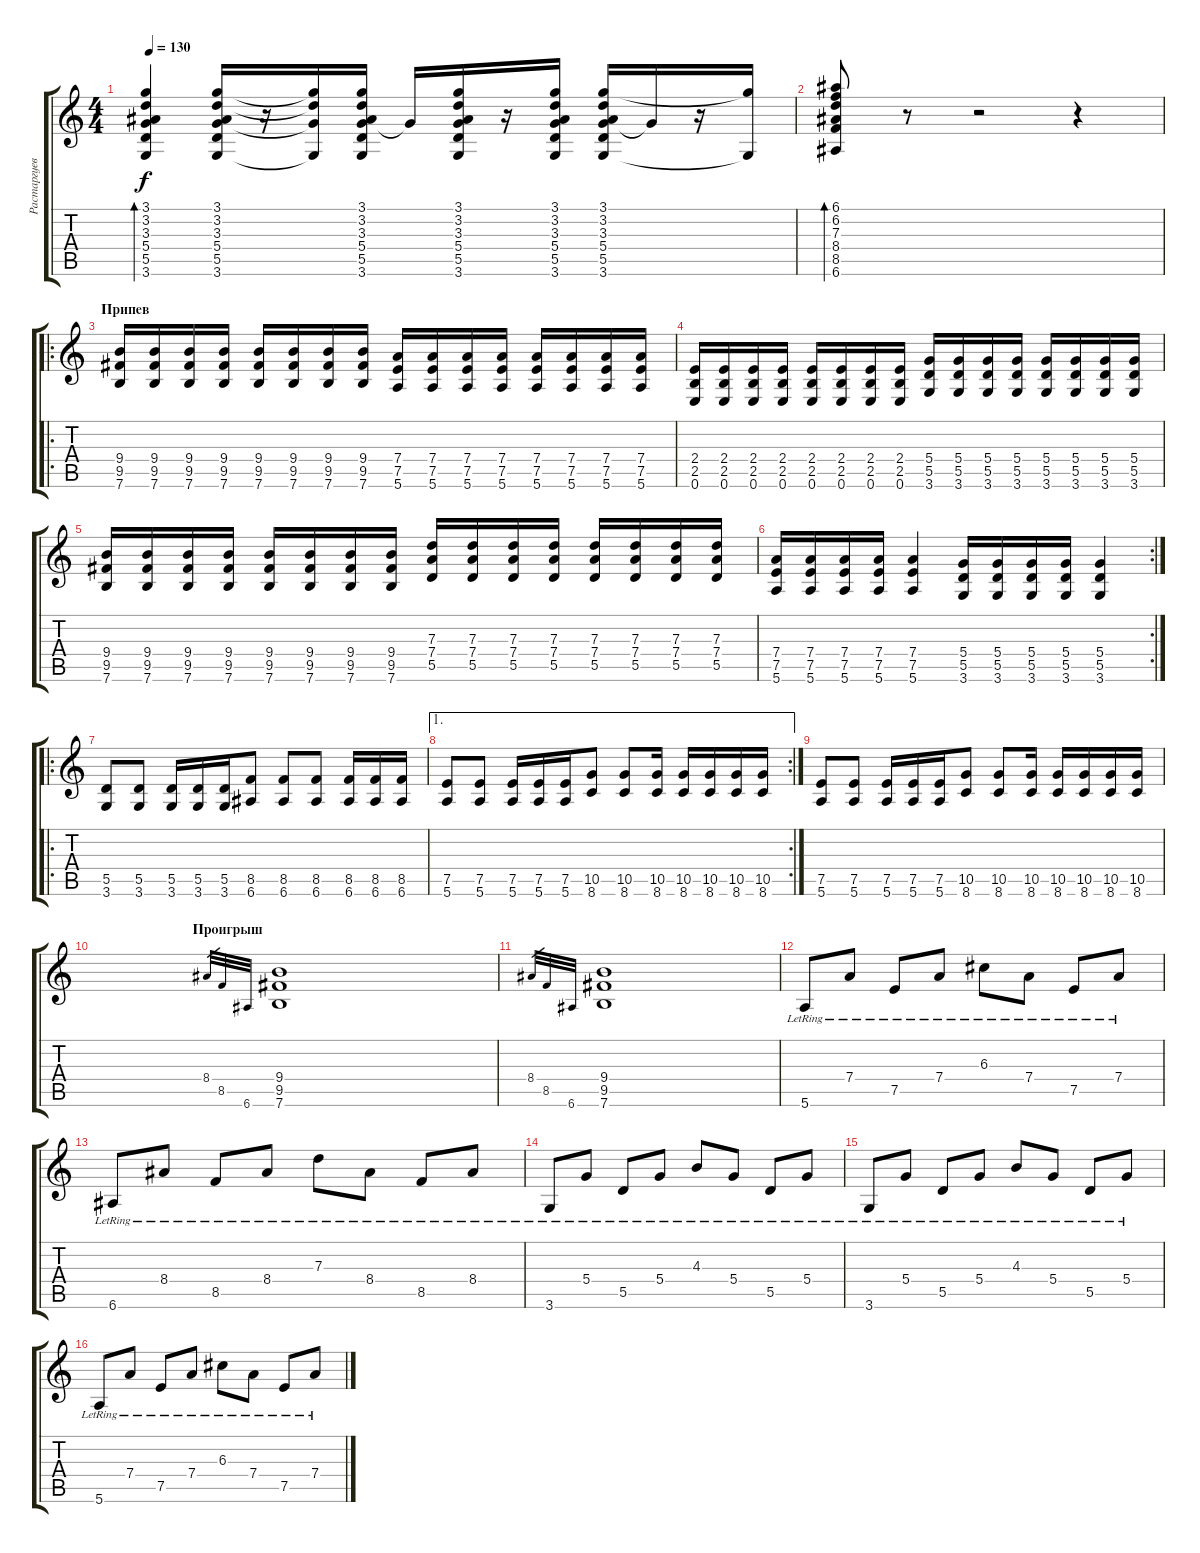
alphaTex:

\track ("Растаргуев" "Растаргуев") {instrument distortionguitar}
\staff {score tabs}
\tuning (E4 B3 G3 D3 A2 E2) {hide}
\ts (4 4)
\tempo 130
\clef g2
\ks c
(3.1 3.2 3.3 5.4 5.5 3.6).4{bd 120 dy f} (3.1 3.2 3.3 5.4 5.5 3.6).16 r.16 (3.1{t} 3.2{t} 5.4{t} 3.6{t}).16 (3.1 3.2 3.3 5.4 5.5 3.6).16 5.4{t}.16 (3.1 3.2 3.3 5.4 5.5 3.6).16 r.16 (3.1 3.2 3.3 5.4 5.5 3.6).16 (3.1 3.2 3.3 5.4 5.5 3.6).16 5.4{t}.16 r.16 (3.1{t} 3.6{t}).16 |
(6.1 6.2 7.3 8.4 8.5 6.6).8{bd 120} r.8 r.2 r.4 |
\ro
\section ("" "Припев")
(9.4 9.5 7.6).16{instrument distortionguitar} (9.4 9.5 7.6).16 (9.4 9.5 7.6).16 (9.4 9.5 7.6).16 (9.4 9.5 7.6).16 (9.4 9.5 7.6).16 (9.4 9.5 7.6).16 (9.4 9.5 7.6).16 (7.4 7.5 5.6).16 (7.4 7.5 5.6).16 (7.4 7.5 5.6).16 (7.4 7.5 5.6).16 (7.4 7.5 5.6).16 (7.4 7.5 5.6).16 (7.4 7.5 5.6).16 (7.4 7.5 5.6).16 |
(2.4 2.5 0.6).16 (2.4 2.5 0.6).16 (2.4 2.5 0.6).16 (2.4 2.5 0.6).16 (2.4 2.5 0.6).16 (2.4 2.5 0.6).16 (2.4 2.5 0.6).16 (2.4 2.5 0.6).16 (5.4 5.5 3.6).16 (5.4 5.5 3.6).16 (5.4 5.5 3.6).16 (5.4 5.5 3.6).16 (5.4 5.5 3.6).16 (5.4 5.5 3.6).16 (5.4 5.5 3.6).16 (5.4 5.5 3.6).16 |
(9.4 9.5 7.6).16 (9.4 9.5 7.6).16 (9.4 9.5 7.6).16 (9.4 9.5 7.6).16 (9.4 9.5 7.6).16 (9.4 9.5 7.6).16 (9.4 9.5 7.6).16 (9.4 9.5 7.6).16 (7.3 7.4 5.5).16 (7.3 7.4 5.5).16 (7.3 7.4 5.5).16 (7.3 7.4 5.5).16 (7.3 7.4 5.5).16 (7.3 7.4 5.5).16 (7.3 7.4 5.5).16 (7.3 7.4 5.5).16 |
\rc 2
(7.4 7.5 5.6).16 (7.4 7.5 5.6).16 (7.4 7.5 5.6).16 (7.4 7.5 5.6).16 (7.4 7.5 5.6).4 (5.4 5.5 3.6).16 (5.4 5.5 3.6).16 (5.4 5.5 3.6).16 (5.4 5.5 3.6).16 (5.4 5.5 3.6).4 |
\ro
(5.5 3.6).8 (5.5 3.6).8 (5.5 3.6).16 (5.5 3.6).16 (5.5 3.6).16 (8.5 6.6).8 (8.5 6.6).8 (8.5 6.6).8 (8.5 6.6).16 (8.5 6.6).16 (8.5 6.6).16 |
\ae 1
\rc 2
(7.5 5.6).8 (7.5 5.6).8 (7.5 5.6).16 (7.5 5.6).16 (7.5 5.6).16 (10.5 8.6).8 (10.5 8.6).8 (10.5 8.6).16 (10.5 8.6).16 (10.5 8.6).16 (10.5 8.6).16 (10.5 8.6).16 |
(7.5 5.6).8 (7.5 5.6).8 (7.5 5.6).16 (7.5 5.6).16 (7.5 5.6).16 (10.5 8.6).8 (10.5 8.6).8 (10.5 8.6).16 (10.5 8.6).16 (10.5 8.6).16 (10.5 8.6).16 (10.5 8.6).16 |
\section ("" "Проигрыш")
8.4.32{gr} 8.5.32{gr} 6.6.32{gr} (9.4 9.5 7.6).1 |
8.4.32{gr} 8.5.32{gr} 6.6.32{gr} (9.4 9.5 7.6).1 |
5.6{lr}.8{instrument electricguitarjazz} 7.4{lr}.8 7.5{lr}.8 7.4{lr}.8 6.3{lr}.8 7.4{lr}.8 7.5{lr}.8 7.4{lr}.8 |
6.6{lr}.8 8.4{lr}.8 8.5{lr}.8 8.4{lr}.8 7.3{lr}.8 8.4{lr}.8 8.5{lr}.8 8.4{lr}.8 |
3.6{lr}.8 5.4{lr}.8 5.5{lr}.8 5.4{lr}.8 4.3{lr}.8 5.4{lr}.8 5.5{lr}.8 5.4{lr}.8 |
3.6{lr}.8 5.4{lr}.8 5.5{lr}.8 5.4{lr}.8 4.3{lr}.8 5.4{lr}.8 5.5{lr}.8 5.4{lr}.8 |
5.6{lr}.8 7.4{lr}.8 7.5{lr}.8 7.4{lr}.8 6.3{lr}.8 7.4{lr}.8 7.5{lr}.8 7.4{lr}.8
